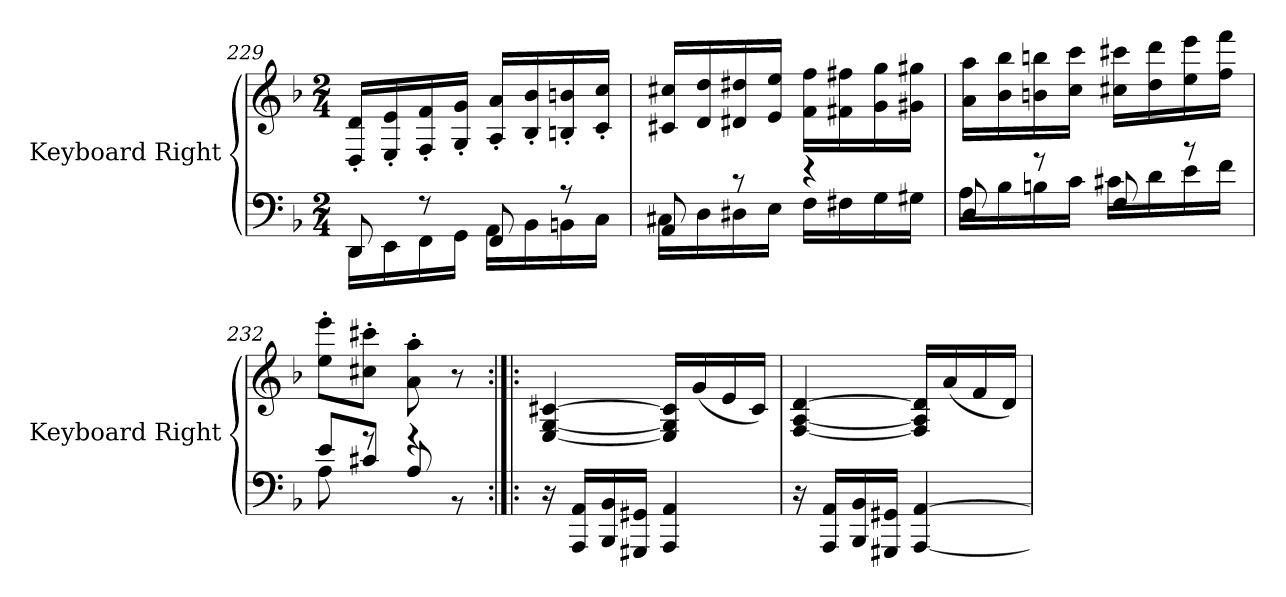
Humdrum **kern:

**kern	**kern
*part1	*part1
*staff2	*staff1
*I"Keyboard Right	*
*I'Keyboard Right	*
*clefF4	*clefG2
*k[b-]	*k[b-]
*d:	*d:
*M2/4	*M2/4
=229	=229
*^	*
8DD/	16DD\LL	16D/' 16d/'LL
.	16EE\	16E/' 16e/'
8r	16FF\	16F/' 16f/'
.	16GG\JJ	16G/' 16g/'JJ
8FF/	16AA\LL	16A/' 16a/'LL
.	16BB-\	16B-/' 16b-/'
8r	16BBn\	16Bn/' 16bn/'
.	16C\JJ	16c/' 16cc/'JJ
!!LO:PB:g=z
=230	=230	=230
8AA/	16C#X\LL	16c#X/ 16cc#X/LL
.	16D\	16d/ 16dd/
8r	16D#X\	16d#X/ 16dd#X/
.	16E\JJ	16e/ 16ee/JJ
4r	16F\LL	16f\ 16ff\LL
.	16F#X\	16f#X\ 16ff#X\
.	16G\	16g\ 16gg\
.	16G#X\JJ	16g#X\ 16gg#X\JJ
=231	=231	=231
8D/	16A\LL	16a\ 16aa\LL
.	16B-\	16b-\ 16bb-\
8r	16Bn\	16bn\ 16bbn\
.	16c\JJ	16cc\ 16ccc\JJ
8F/	16c#X\LL	16cc#X\ 16ccc#X\LL
.	16d\	16dd\ 16ddd\
8r	16e\	16ee\ 16eee\
.	16f\JJ	16ff\ 16fff\JJ
=232	=232	=232
8A\	8e/L	8ee\' 8eee\'L
8r	8c#X/J	8cc#X\' 8ccc#X\'J
4r	8A/	8a\' 8aa\'
.	8r	8r
*v	*v	*
=233:|!|:	=233:|!|:
16r	[4E/ [4G/ [4c#X/
16AAA/ 16AA/LL	.
16BBB-/ 16BB-/	.
16GGG#X/ 16GG#X/JJ	.
4AAA/ 4AA/	16E/] 16G/] 16c#/]LL
.	(<16g/
.	16e/
.	16c#/JJ)
!!LO:LB:g=z
=234	=234
16r	[4F/ [4A/ [4d/
16AAA/ 16AA/LL	.
16BBB-/ 16BB-/	.
16GGG#X/ 16GG#X/JJ	.
[4AAA/ [4AA/	16F/] 16A/] 16d/]LL
.	(<16a/
.	16f/
.	16d/JJ)
=	=
*-	*-
